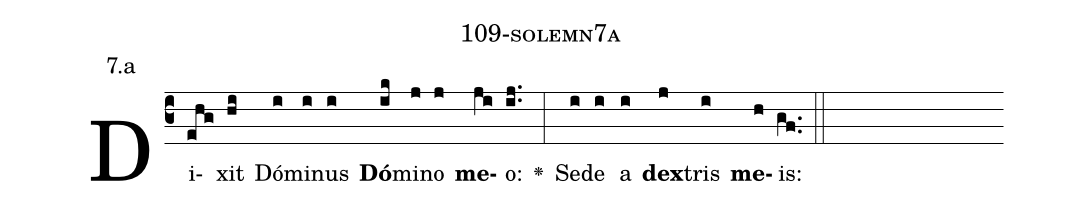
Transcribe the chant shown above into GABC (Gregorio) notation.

name: 109-solemn7a;
annotation: 7.a;
%%
(c3)Di(ehg)xit(hi) Dó(i)mi(i)nus(i) <b>Dó</b>(ik)mi(j)no(j) <b>me</b>(ji)o:(ij..) <v>\greheightstar</v>(:) Se(i)de(i) a(i) <b>dex</b>(j)tris(i) <b>me</b>(h)is:(gf..) (::)


%E(i) u(i) o(j) u(i) a(h) e.(gf..) (::)
